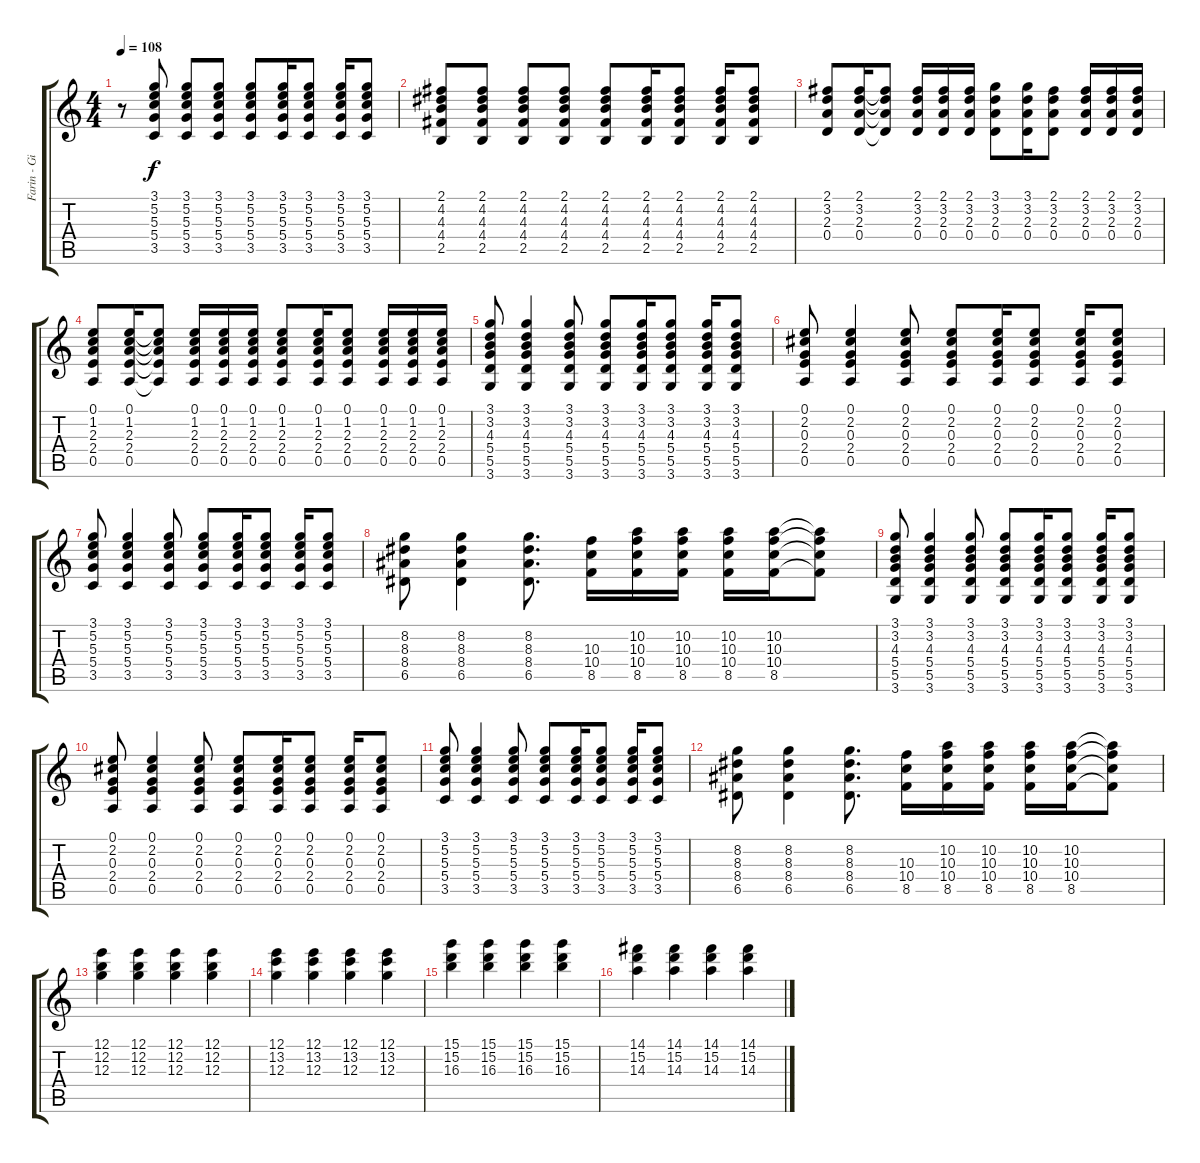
\track ("Farin - Gitarre (Verzerrt)" "Farin - Gi") {instrument overdrivenguitar}
\staff {score tabs}
\tuning (E4 B3 G3 D3 A2 E2) {hide}
\ts (4 4)
\tempo 108
\clef g2
\ks c
r.8{dy f} (3.1 5.2 5.3 5.4 3.5).8 (3.1 5.2 5.3 5.4 3.5).8 (3.1 5.2 5.3 5.4 3.5).8 (3.1 5.2 5.3 5.4 3.5).8 (3.1 5.2 5.3 5.4 3.5).16 (3.1 5.2 5.3 5.4 3.5).8 (3.1 5.2 5.3 5.4 3.5).16 (3.1 5.2 5.3 5.4 3.5).8 |
(2.1 4.2 4.3 4.4 2.5).8 (2.1 4.2 4.3 4.4 2.5).8 (2.1 4.2 4.3 4.4 2.5).8 (2.1 4.2 4.3 4.4 2.5).8 (2.1 4.2 4.3 4.4 2.5).8 (2.1 4.2 4.3 4.4 2.5).16 (2.1 4.2 4.3 4.4 2.5).8 (2.1 4.2 4.3 4.4 2.5).16 (2.1 4.2 4.3 4.4 2.5).8 |
(2.1 3.2 2.3 0.4).8 (2.1 3.2 2.3 0.4).16 (2.1{t} 3.2{t} 2.3{t} 0.4{t}).8 (2.1 3.2 2.3 0.4).16 (2.1 3.2 2.3 0.4).16 (2.1 3.2 2.3 0.4).16 (3.1 3.2 2.3 0.4).8 (3.1 3.2 2.3 0.4).16 (2.1 3.2 2.3 0.4).8 (2.1 3.2 2.3 0.4).16 (2.1 3.2 2.3 0.4).16 (2.1 3.2 2.3 0.4).16 |
(0.1 1.2 2.3 2.4 0.5).8 (0.1 1.2 2.3 2.4 0.5).16 (0.1{t} 1.2{t} 2.3{t} 2.4{t} 0.5{t}).8 (0.1 1.2 2.3 2.4 0.5).16 (0.1 1.2 2.3 2.4 0.5).16 (0.1 1.2 2.3 2.4 0.5).16 (0.1 1.2 2.3 2.4 0.5).8 (0.1 1.2 2.3 2.4 0.5).16 (0.1 1.2 2.3 2.4 0.5).8 (0.1 1.2 2.3 2.4 0.5).16 (0.1 1.2 2.3 2.4 0.5).16 (0.1 1.2 2.3 2.4 0.5).16 |
(3.1 3.2 4.3 5.4 5.5 3.6).8 (3.1 3.2 4.3 5.4 5.5 3.6).4 (3.1 3.2 4.3 5.4 5.5 3.6).8 (3.1 3.2 4.3 5.4 5.5 3.6).8 (3.1 3.2 4.3 5.4 5.5 3.6).16 (3.1 3.2 4.3 5.4 5.5 3.6).8 (3.1 3.2 4.3 5.4 5.5 3.6).16 (3.1 3.2 4.3 5.4 5.5 3.6).8 |
(0.1 2.2 0.3 2.4 0.5).8 (0.1 2.2 0.3 2.4 0.5).4 (0.1 2.2 0.3 2.4 0.5).8 (0.1 2.2 0.3 2.4 0.5).8 (0.1 2.2 0.3 2.4 0.5).16 (0.1 2.2 0.3 2.4 0.5).8 (0.1 2.2 0.3 2.4 0.5).16 (0.1 2.2 0.3 2.4 0.5).8 |
(3.1 5.2 5.3 5.4 3.5).8 (3.1 5.2 5.3 5.4 3.5).4 (3.1 5.2 5.3 5.4 3.5).8 (3.1 5.2 5.3 5.4 3.5).8 (3.1 5.2 5.3 5.4 3.5).16 (3.1 5.2 5.3 5.4 3.5).8 (3.1 5.2 5.3 5.4 3.5).16 (3.1 5.2 5.3 5.4 3.5).8 |
(8.2 8.3 8.4 6.5).8 (8.2 8.3 8.4 6.5).4 (8.2 8.3 8.4 6.5).8{d} (10.3 10.4 8.5).16 (10.2 10.3 10.4 8.5).16 (10.2 10.3 10.4 8.5).16 (10.2 10.3 10.4 8.5).16 (10.2 10.3 10.4 8.5).16 (10.2{t} 10.3{t} 10.4{t} 8.5{t}).8 |
(3.1 3.2 4.3 5.4 5.5 3.6).8 (3.1 3.2 4.3 5.4 5.5 3.6).4 (3.1 3.2 4.3 5.4 5.5 3.6).8 (3.1 3.2 4.3 5.4 5.5 3.6).8 (3.1 3.2 4.3 5.4 5.5 3.6).16 (3.1 3.2 4.3 5.4 5.5 3.6).8 (3.1 3.2 4.3 5.4 5.5 3.6).16 (3.1 3.2 4.3 5.4 5.5 3.6).8 |
(0.1 2.2 0.3 2.4 0.5).8 (0.1 2.2 0.3 2.4 0.5).4 (0.1 2.2 0.3 2.4 0.5).8 (0.1 2.2 0.3 2.4 0.5).8 (0.1 2.2 0.3 2.4 0.5).16 (0.1 2.2 0.3 2.4 0.5).8 (0.1 2.2 0.3 2.4 0.5).16 (0.1 2.2 0.3 2.4 0.5).8 |
(3.1 5.2 5.3 5.4 3.5).8 (3.1 5.2 5.3 5.4 3.5).4 (3.1 5.2 5.3 5.4 3.5).8 (3.1 5.2 5.3 5.4 3.5).8 (3.1 5.2 5.3 5.4 3.5).16 (3.1 5.2 5.3 5.4 3.5).8 (3.1 5.2 5.3 5.4 3.5).16 (3.1 5.2 5.3 5.4 3.5).8 |
(8.2 8.3 8.4 6.5).8 (8.2 8.3 8.4 6.5).4 (8.2 8.3 8.4 6.5).8{d} (10.3 10.4 8.5).16 (10.2 10.3 10.4 8.5).16 (10.2 10.3 10.4 8.5).16 (10.2 10.3 10.4 8.5).16 (10.2 10.3 10.4 8.5).16 (10.2{t} 10.3{t} 10.4{t} 8.5{t}).8 |
(12.1 12.2 12.3).4 (12.1 12.2 12.3).4 (12.1 12.2 12.3).4 (12.1 12.2 12.3).4 |
(12.1 13.2 12.3).4 (12.1 13.2 12.3).4 (12.1 13.2 12.3).4 (12.1 13.2 12.3).4 |
(15.1 15.2 16.3).4 (15.1 15.2 16.3).4 (15.1 15.2 16.3).4 (15.1 15.2 16.3).4 |
(14.1 15.2 14.3).4 (14.1 15.2 14.3).4 (14.1 15.2 14.3).4 (14.1 15.2 14.3).4
